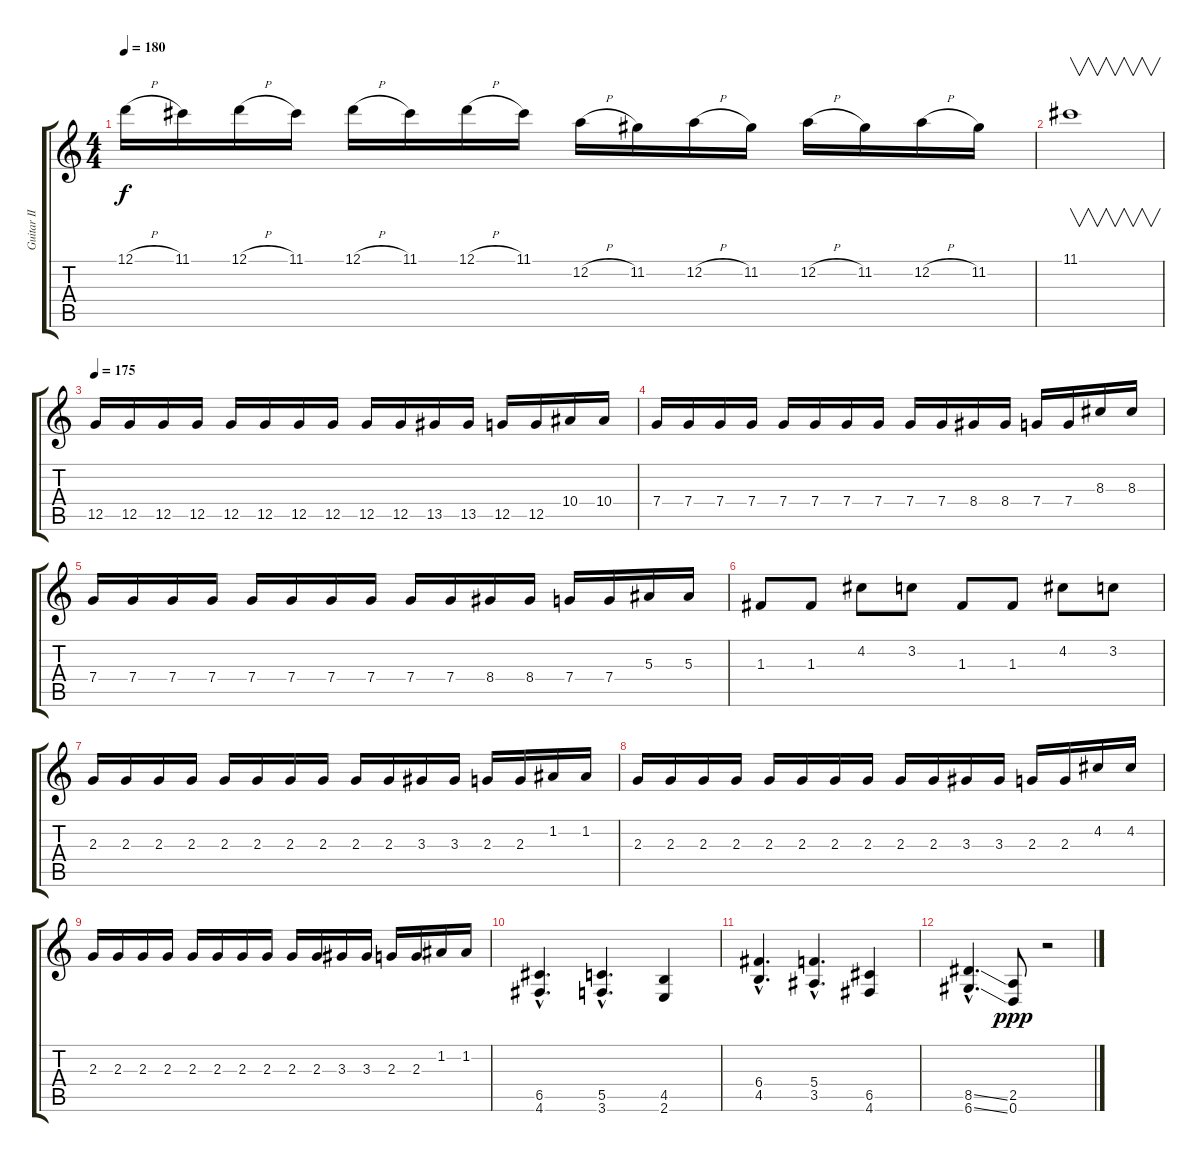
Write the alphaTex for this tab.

\track ("Guitar II" "Guitar II") {instrument distortionguitar}
\staff {score tabs}
\tuning (D4 A3 F3 C3 G2 D2) {hide}
\ts (4 4)
\tempo 180
\clef g2
\ks c
12.1{h}.16{dy f} 11.1.16 12.1{h}.16 11.1.16 12.1{h}.16 11.1.16 12.1{h}.16 11.1.16 12.2{h}.16 11.2.16 12.2{h}.16 11.2.16 12.2{h}.16 11.2.16 12.2{h}.16 11.2.16 |
11.1.1{v} |
\tempo 175
12.5.16{volume 13 balance 0} 12.5.16 12.5.16 12.5.16 12.5.16 12.5.16 12.5.16 12.5.16 12.5.16 12.5.16 13.5.16 13.5.16 12.5.16 12.5.16 10.4.16 10.4.16 |
7.4.16 7.4.16 7.4.16 7.4.16 7.4.16 7.4.16 7.4.16 7.4.16 7.4.16 7.4.16 8.4.16 8.4.16 7.4.16 7.4.16 8.3.16 8.3.16 |
7.4.16 7.4.16 7.4.16 7.4.16 7.4.16 7.4.16 7.4.16 7.4.16 7.4.16 7.4.16 8.4.16 8.4.16 7.4.16 7.4.16 5.3.16 5.3.16 |
1.3.8 1.3.8 4.2.8 3.2.8 1.3.8 1.3.8 4.2.8 3.2.8 |
2.3.16 2.3.16 2.3.16 2.3.16 2.3.16 2.3.16 2.3.16 2.3.16 2.3.16 2.3.16 3.3.16 3.3.16 2.3.16 2.3.16 1.2.16 1.2.16 |
2.3.16 2.3.16 2.3.16 2.3.16 2.3.16 2.3.16 2.3.16 2.3.16 2.3.16 2.3.16 3.3.16 3.3.16 2.3.16 2.3.16 4.2.16 4.2.16 |
2.3.16 2.3.16 2.3.16 2.3.16 2.3.16 2.3.16 2.3.16 2.3.16 2.3.16 2.3.16 3.3.16 3.3.16 2.3.16 2.3.16 1.2.16 1.2.16 |
(6.5{hac} 4.6{hac}).4{d} (5.5{hac} 3.6{hac}).4{d} (4.5 2.6).4 |
(6.4{hac} 4.5{hac}).4{d} (5.4{hac} 3.5{hac}).4{d} (6.5 4.6).4 |
(8.5{ss hac} 6.6{ss hac}).4{d} (2.5 0.6).8{dy ppp} r.2
